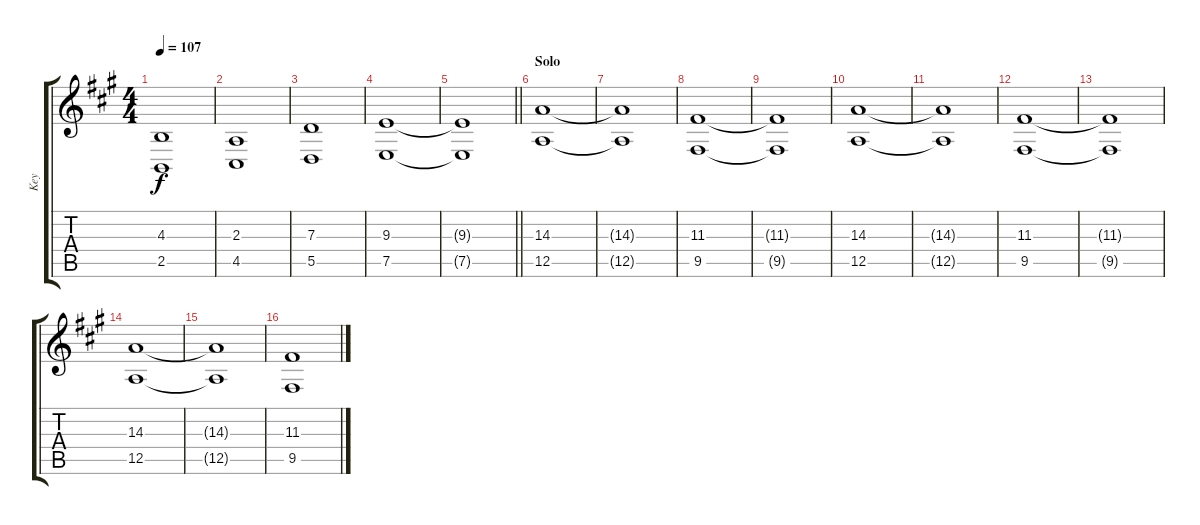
\track ("Key" "Key") {instrument pad8sweep}
\staff {score tabs}
\tuning (E4 B3 G3 D3 A2 E2) {hide}
\ts (4 4)
\tempo 107
\clef g2
\ks a
(4.3 2.5).1{dy f} |
(2.3 4.5).1 |
(7.3 5.5).1 |
(9.3 7.5).1 |
\barLineRight lightlight
(9.3{t} 7.5{t}).1 |
\section ("" "Solo")
(14.3 12.5).1 |
(14.3{t} 12.5{t}).1 |
(11.3 9.5).1 |
(11.3{t} 9.5{t}).1 |
(14.3 12.5).1 |
(14.3{t} 12.5{t}).1 |
(11.3 9.5).1 |
(11.3{t} 9.5{t}).1 |
(14.3 12.5).1 |
(14.3{t} 12.5{t}).1 |
(11.3 9.5).1
